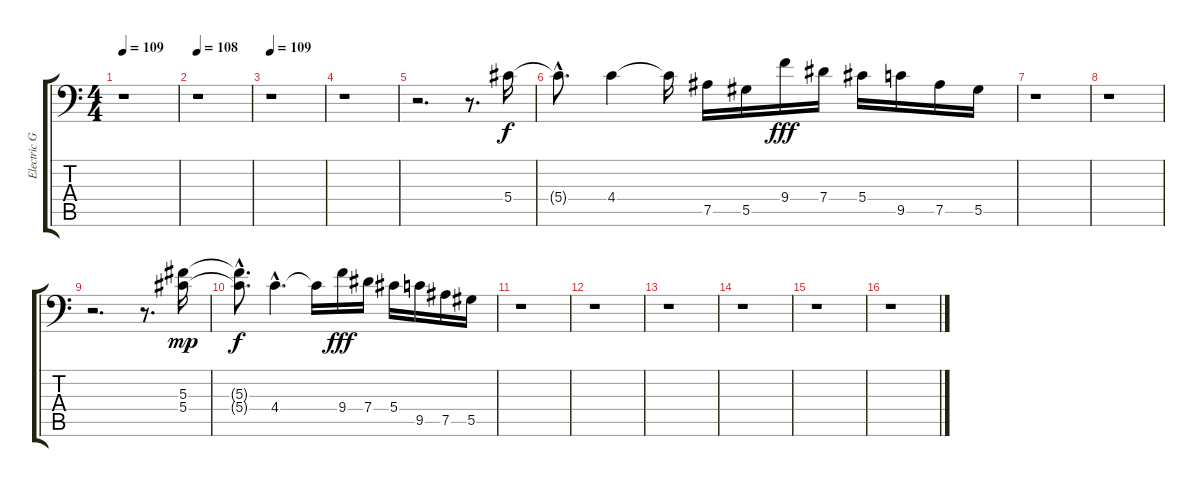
\track ("Electric Guitar 1" "Electric G") {instrument distortionguitar}
\staff {score tabs}
\tuning (Bb3 F3 Db3 Ab2 Eb2 Bb1) {hide}
\ts (4 4)
\tempo 109
\clef f4
\ks c
r.1{dy f} |
\tempo 108
r.1 |
\tempo 109
r.1 |
r.1 |
r.2{d} r.8{d} 5.4.16 |
5.4{hac t}.8{d} 4.4.4 4.4{t}.16 7.5.16 5.5.16 9.4.16{dy fff} 7.4.16 5.4.16 9.5.16 7.5.16 5.5.16 |
r.1 |
r.1 |
r.2{d} r.8{d} (5.3 5.4).16{dy mp} |
(5.3{hac t} 5.4{hac t}).8{d dy f} 4.4{hac}.4{d} 4.4{t}.16 9.4.16{dy fff} 7.4.16 5.4.16 9.5.16 7.5.16 5.5.16 |
r.1 |
r.1 |
r.1 |
r.1 |
r.1 |
r.1
